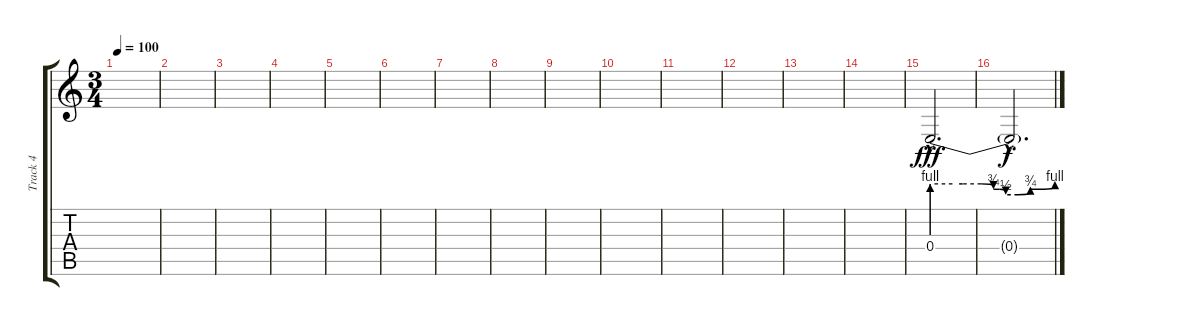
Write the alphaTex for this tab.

\track ("Track 4" "Track 4") {instrument fx7echoes}
\staff {score tabs}
\tuning (E4 B3 G3 D3 A2 E2) {hide}
\ts (3 4)
\tempo 100
\clef g2
\ks c
|
|
|
|
|
|
|
|
|
|
|
|
|
|
0.4{be (custom 0 4 10 4 15 4 24 4 30 3 33 3 36 2 42 2 48 3 60 4) hac}.2{d dy fff} |
0.4{hac t}.2{d dy f}
